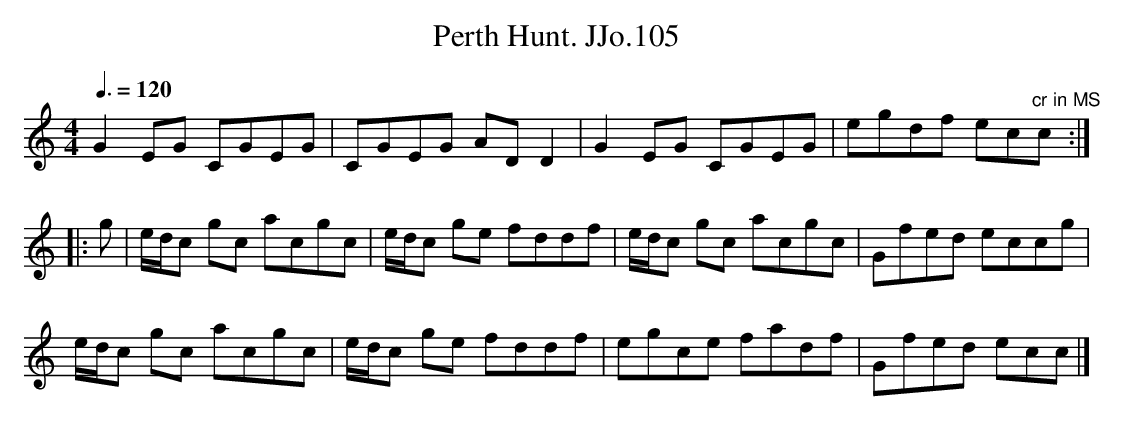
X:1
T:Perth Hunt. JJo.105
L:1/8
M:4/4
Q:3/8=120
K:C
G2 EG CGEG|CGEG ADD2|G2 EG CGEG|egdf ec"cr in MS"c::!
g|e/d/c gc acgc|e/d/c ge fddf|e/d/c gc acgc|Gfed eccg|!
e/d/c gc acgc|e/d/c ge fddf|egce fadf|Gfed ecc|]
